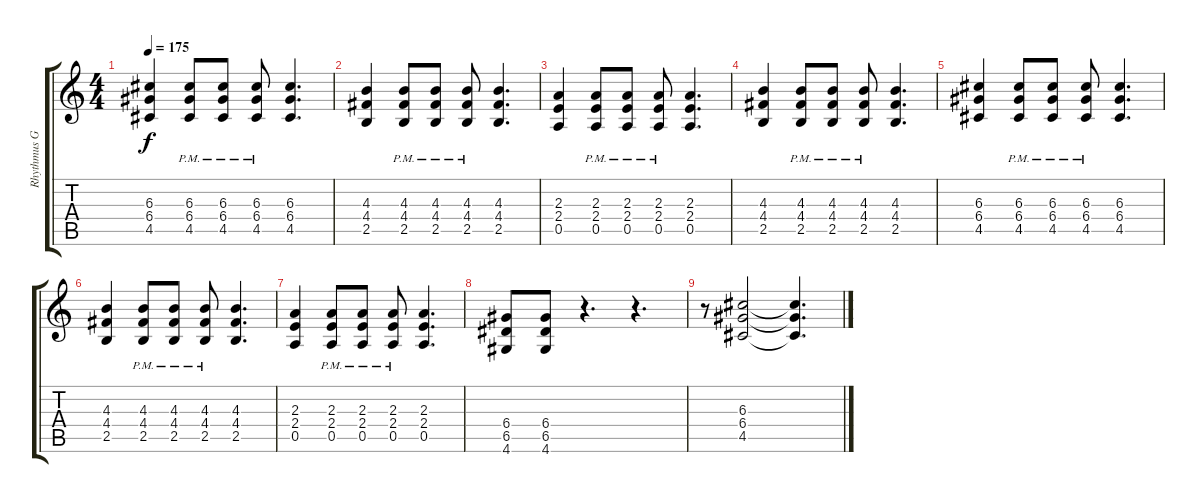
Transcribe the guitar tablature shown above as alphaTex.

\track ("Rhythmus Gitarre" "Rhythmus G") {instrument distortionguitar}
\staff {score tabs}
\tuning (E4 B3 G3 D3 A2 E2) {hide}
\ts (4 4)
\tempo 175
\clef g2
\ks c
(6.3 6.4 4.5).4{dy f} (6.3{pm} 6.4{pm} 4.5{pm}).8 (6.3{pm} 6.4{pm} 4.5{pm}).8 (6.3{pm} 6.4{pm} 4.5{pm}).8 (6.3 6.4 4.5).4{d} |
(4.3 4.4 2.5).4 (4.3{pm} 4.4{pm} 2.5{pm}).8 (4.3{pm} 4.4{pm} 2.5{pm}).8 (4.3{pm} 4.4{pm} 2.5{pm}).8 (4.3 4.4 2.5).4{d} |
(2.3 2.4 0.5).4 (2.3{pm} 2.4{pm} 0.5{pm}).8 (2.3{pm} 2.4{pm} 0.5{pm}).8 (2.3{pm} 2.4{pm} 0.5{pm}).8 (2.3 2.4 0.5).4{d} |
(4.3 4.4 2.5).4 (4.3{pm} 4.4{pm} 2.5{pm}).8 (4.3{pm} 4.4{pm} 2.5{pm}).8 (4.3{pm} 4.4{pm} 2.5{pm}).8 (4.3 4.4 2.5).4{d} |
(6.3 6.4 4.5).4 (6.3{pm} 6.4{pm} 4.5{pm}).8 (6.3{pm} 6.4{pm} 4.5{pm}).8 (6.3{pm} 6.4{pm} 4.5{pm}).8 (6.3 6.4 4.5).4{d} |
(4.3 4.4 2.5).4 (4.3{pm} 4.4{pm} 2.5{pm}).8 (4.3{pm} 4.4{pm} 2.5{pm}).8 (4.3{pm} 4.4{pm} 2.5{pm}).8 (4.3 4.4 2.5).4{d} |
(2.3 2.4 0.5).4 (2.3{pm} 2.4{pm} 0.5{pm}).8 (2.3{pm} 2.4{pm} 0.5{pm}).8 (2.3{pm} 2.4{pm} 0.5{pm}).8 (2.3 2.4 0.5).4{d} |
(6.4 6.5 4.6).8 (6.4 6.5 4.6).8 r.4{d} r.4{d} |
r.8 (6.3 6.4 4.5).2 (6.3{t} 6.4{t} 4.5{t}).4{d}
